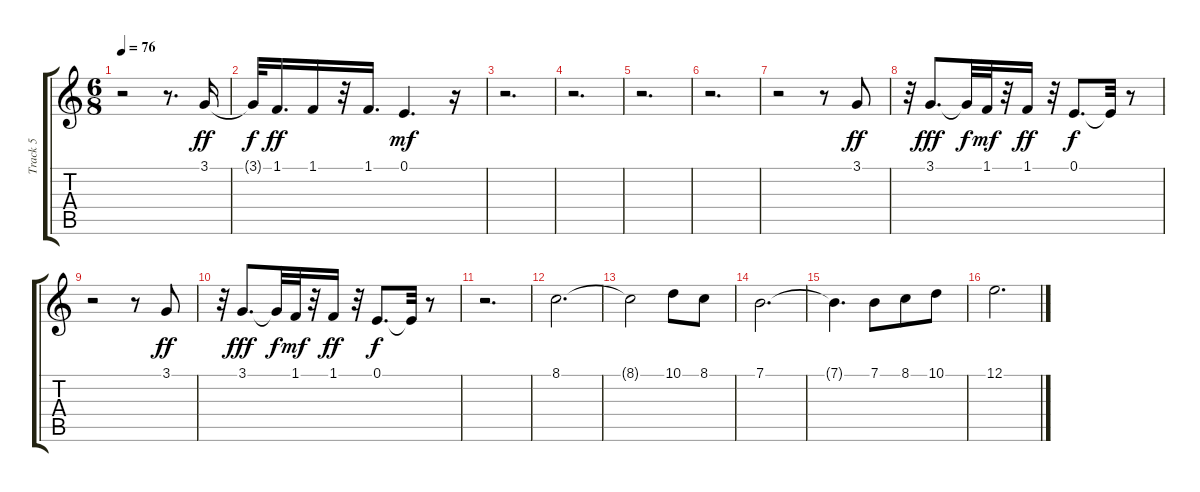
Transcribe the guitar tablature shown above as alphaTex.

\track ("Track 5" "Track 5") {instrument choiraahs}
\staff {score tabs}
\tuning (E4 B3 G3 D3 A2 E2) {hide}
\ts (6 8)
\tempo 76
\clef g2
\ks c
r.2{dy f} r.8{d} 3.1.16{dy ff} |
3.1{t}.32{dy f} 1.1.16{d dy ff} 1.1.16 r.32 1.1.16{d} 0.1.4{d dy mf} r.16 |
r.2{d} |
r.2{d} |
r.2{d} |
r.2{d} |
r.2 r.8 3.1.8{dy ff} |
r.32 3.1.8{d dy fff} 3.1{t}.32{dy f} 1.1.32{dy mf} r.32 1.1.16{dy ff} r.32 0.1.8{d dy f} 0.1{t}.32 r.8 |
r.2 r.8 3.1.8{dy ff} |
r.32 3.1.8{d dy fff} 3.1{t}.32{dy f} 1.1.32{dy mf} r.32 1.1.16{dy ff} r.32 0.1.8{d dy f} 0.1{t}.32 r.8 |
r.2{d} |
8.1.2{d} |
8.1{t}.2 10.1.8 8.1.8 |
7.1.2{d} |
7.1{t}.4{d} 7.1.8 8.1.8 10.1.8 |
12.1.2{d}
